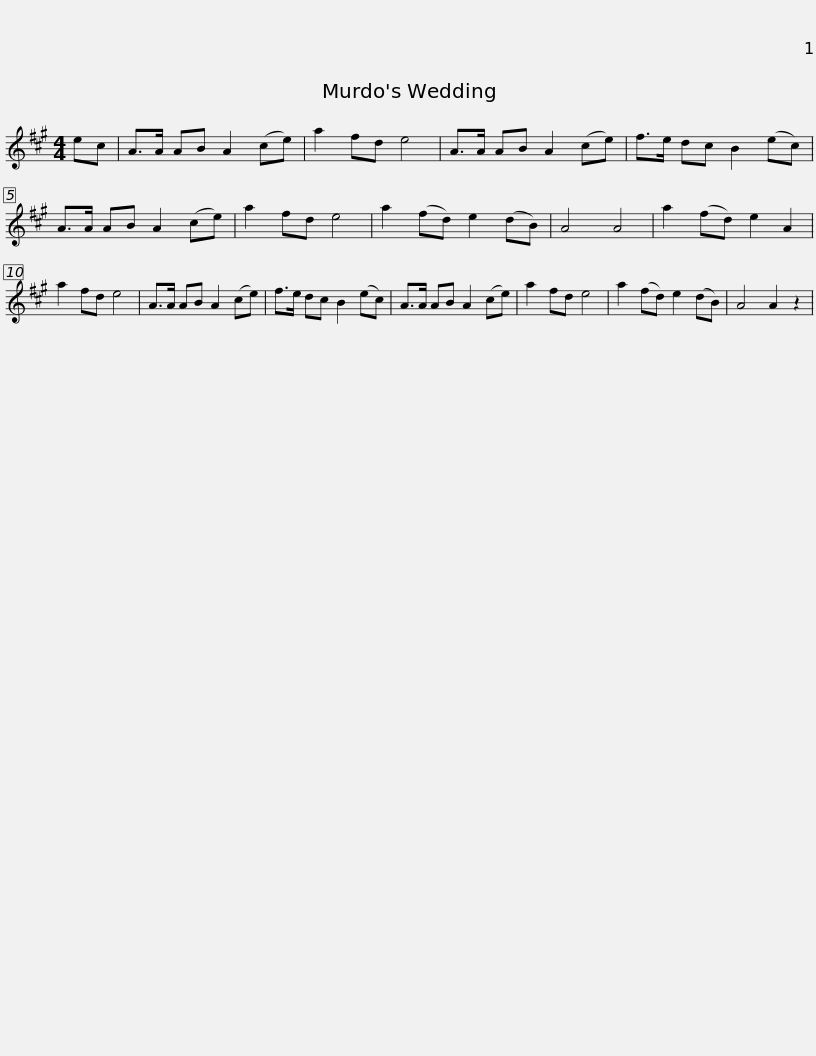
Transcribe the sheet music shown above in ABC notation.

X:1
L:1/8
M:4/4
I:linebreak $
K:A
V:1 treble
V:1
 ec | A>A AB A2 (ce) | a2 fd e4 | A>A AB A2 (ce) | f>e dc B2 (ec) | %5
 A>A AB A2 (ce) | a2 fd e4 |$ a2 (fd) e2 (dB) | A4 A4 | a2 (fd) e2 A2 | %10
 a2 fd e4 | A>A AB A2 (ce) | f>e dc B2 (ec) | A>A AB A2 (ce) |$ a2 fd e4 | %15
 a2 (fd) e2 (dB) | A4 A2 z2 | %17
